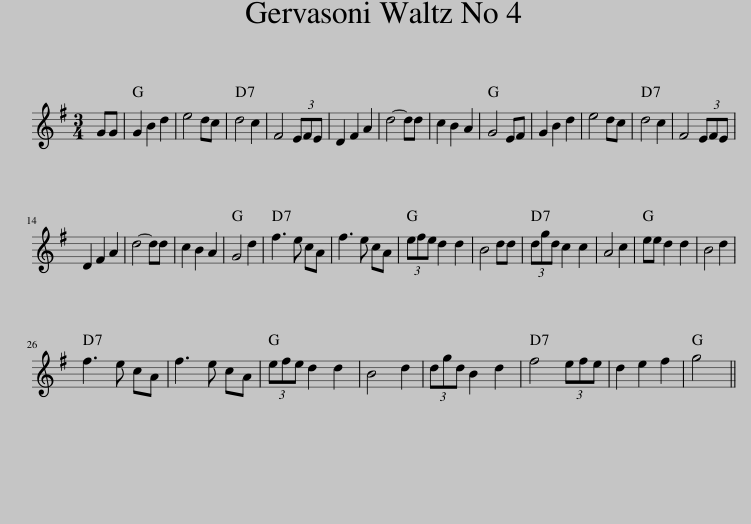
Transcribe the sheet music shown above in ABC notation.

X:1
L:1/8
M:3/4
I:linebreak $
K:G
V:1 treble
V:1
 GG | G2 B2 d2 | e4 dc | d4 c2 | F4 (3EFE | %5
 D2 F2 A2 | d4- dd | c2 B2 A2 | G4 EF | G2 B2 d2 | %10
 e4 dc | d4 c2 | F4 (3EFE |$ D2 F2 A2 | d4- dd | %15
 c2 B2 A2 | G4 d2 | f3 e cA | f3 e cA | (3efe d2 d2 | %20
 B4 dd | (3dgd c2 c2 | A4 c2 | ee d2 d2 | B4 d2 |$ %25
 f3 e cA | f3 e cA | (3efe d2 d2 | B4 d2 | (3dgd B2 d2 | %30
 f4 (3efe | d2 e2 f2 | g4 || %33
